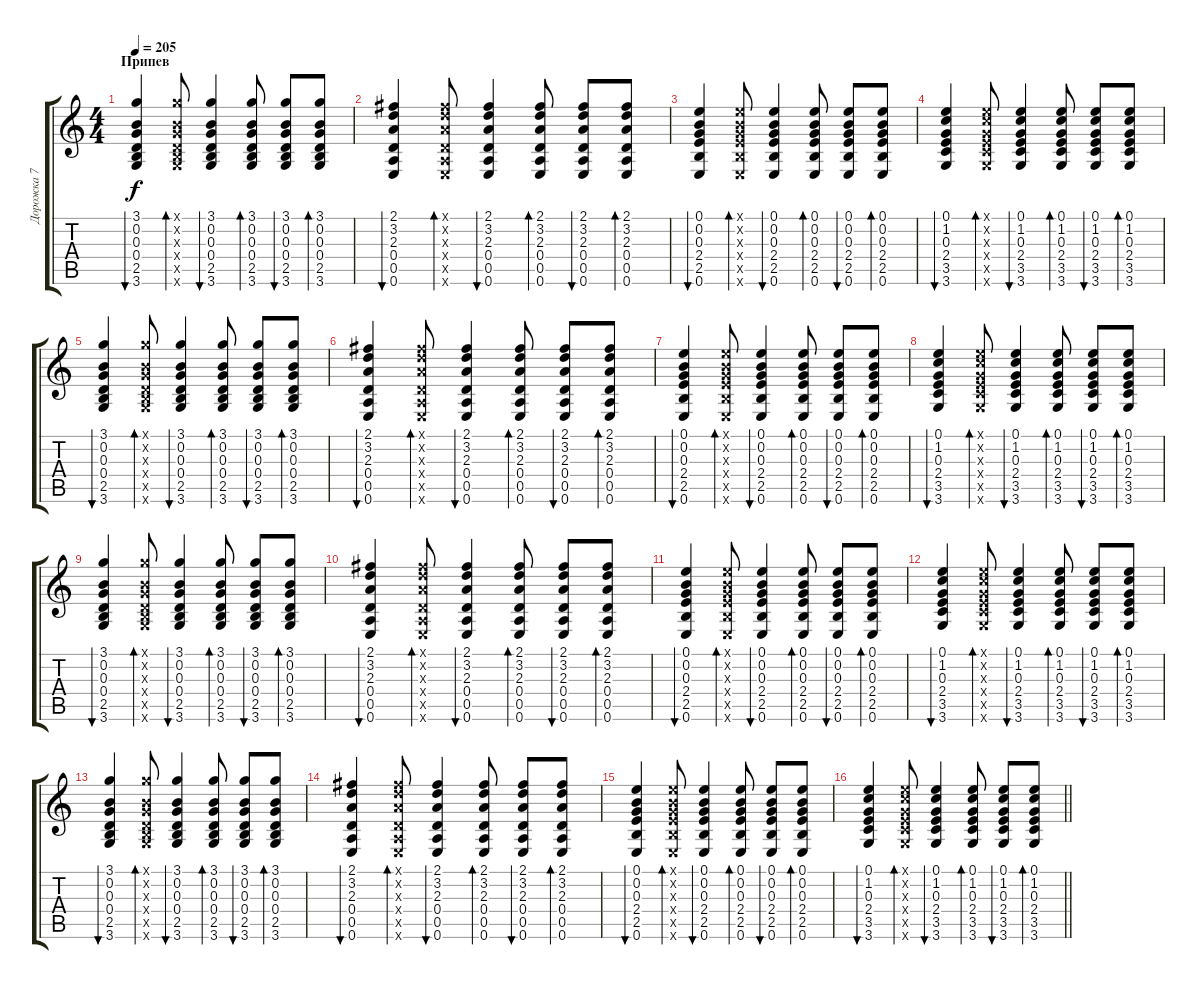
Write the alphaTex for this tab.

\track ("Дорожка 7" "Дорожка 7") {instrument acousticguitarsteel}
\staff {score tabs}
\tuning (E4 B3 G3 D3 A2 E2) {hide}
\ts (4 4)
\section ("" "Припев")
\tempo 205
\clef g2
\ks c
(3.1 0.2 0.3 0.4 2.5 3.6).4{bu 60 dy f} (3.1{x} 0.2{x} 0.3{x} 0.4{x} 2.5{x} 3.6{x}).8{bd 60} (3.1 0.2 0.3 0.4 2.5 3.6).4{bu 60} (3.1 0.2 0.3 0.4 2.5 3.6).8{bd 60} (3.1 0.2 0.3 0.4 2.5 3.6).8{bu 60} (3.1 0.2 0.3 0.4 2.5 3.6).8{bd 60} |
(2.1 3.2 2.3 0.4 0.5 0.6).4{bu 60} (2.1{x} 3.2{x} 2.3{x} 0.4{x} 0.5{x} 0.6{x}).8{bd 60} (2.1 3.2 2.3 0.4 0.5 0.6).4{bu 60} (2.1 3.2 2.3 0.4 0.5 0.6).8{bd 60} (2.1 3.2 2.3 0.4 0.5 0.6).8{bu 60} (2.1 3.2 2.3 0.4 0.5 0.6).8{bd 60} |
(0.1 0.2 0.3 2.4 2.5 0.6).4{bu 60} (0.1{x} 0.2{x} 0.3{x} 2.4{x} 2.5{x} 0.6{x}).8{bd 60} (0.1 0.2 0.3 2.4 2.5 0.6).4{bu 60} (0.1 0.2 0.3 2.4 2.5 0.6).8{bd 60} (0.1 0.2 0.3 2.4 2.5 0.6).8{bu 60} (0.1 0.2 0.3 2.4 2.5 0.6).8{bd 60} |
(0.1 1.2 0.3 2.4 3.5 3.6).4{bu 60} (0.1{x} 1.2{x} 0.3{x} 2.4{x} 3.5{x} 3.6{x}).8{bd 60} (0.1 1.2 0.3 2.4 3.5 3.6).4{bu 60} (0.1 1.2 0.3 2.4 3.5 3.6).8{bd 60} (0.1 1.2 0.3 2.4 3.5 3.6).8{bu 60} (0.1 1.2 0.3 2.4 3.5 3.6).8{bd 60} |
(3.1 0.2 0.3 0.4 2.5 3.6).4{bu 60} (3.1{x} 0.2{x} 0.3{x} 0.4{x} 2.5{x} 3.6{x}).8{bd 60} (3.1 0.2 0.3 0.4 2.5 3.6).4{bu 60} (3.1 0.2 0.3 0.4 2.5 3.6).8{bd 60} (3.1 0.2 0.3 0.4 2.5 3.6).8{bu 60} (3.1 0.2 0.3 0.4 2.5 3.6).8{bd 60} |
(2.1 3.2 2.3 0.4 0.5 0.6).4{bu 60} (2.1{x} 3.2{x} 2.3{x} 0.4{x} 0.5{x} 0.6{x}).8{bd 60} (2.1 3.2 2.3 0.4 0.5 0.6).4{bu 60} (2.1 3.2 2.3 0.4 0.5 0.6).8{bd 60} (2.1 3.2 2.3 0.4 0.5 0.6).8{bu 60} (2.1 3.2 2.3 0.4 0.5 0.6).8{bd 60} |
(0.1 0.2 0.3 2.4 2.5 0.6).4{bu 60} (0.1{x} 0.2{x} 0.3{x} 2.4{x} 2.5{x} 0.6{x}).8{bd 60} (0.1 0.2 0.3 2.4 2.5 0.6).4{bu 60} (0.1 0.2 0.3 2.4 2.5 0.6).8{bd 60} (0.1 0.2 0.3 2.4 2.5 0.6).8{bu 60} (0.1 0.2 0.3 2.4 2.5 0.6).8{bd 60} |
(0.1 1.2 0.3 2.4 3.5 3.6).4{bu 60} (0.1{x} 1.2{x} 0.3{x} 2.4{x} 3.5{x} 3.6{x}).8{bd 60} (0.1 1.2 0.3 2.4 3.5 3.6).4{bu 60} (0.1 1.2 0.3 2.4 3.5 3.6).8{bd 60} (0.1 1.2 0.3 2.4 3.5 3.6).8{bu 60} (0.1 1.2 0.3 2.4 3.5 3.6).8{bd 60} |
(3.1 0.2 0.3 0.4 2.5 3.6).4{bu 60} (3.1{x} 0.2{x} 0.3{x} 0.4{x} 2.5{x} 3.6{x}).8{bd 60} (3.1 0.2 0.3 0.4 2.5 3.6).4{bu 60} (3.1 0.2 0.3 0.4 2.5 3.6).8{bd 60} (3.1 0.2 0.3 0.4 2.5 3.6).8{bu 60} (3.1 0.2 0.3 0.4 2.5 3.6).8{bd 60} |
(2.1 3.2 2.3 0.4 0.5 0.6).4{bu 60} (2.1{x} 3.2{x} 2.3{x} 0.4{x} 0.5{x} 0.6{x}).8{bd 60} (2.1 3.2 2.3 0.4 0.5 0.6).4{bu 60} (2.1 3.2 2.3 0.4 0.5 0.6).8{bd 60} (2.1 3.2 2.3 0.4 0.5 0.6).8{bu 60} (2.1 3.2 2.3 0.4 0.5 0.6).8{bd 60} |
(0.1 0.2 0.3 2.4 2.5 0.6).4{bu 60} (0.1{x} 0.2{x} 0.3{x} 2.4{x} 2.5{x} 0.6{x}).8{bd 60} (0.1 0.2 0.3 2.4 2.5 0.6).4{bu 60} (0.1 0.2 0.3 2.4 2.5 0.6).8{bd 60} (0.1 0.2 0.3 2.4 2.5 0.6).8{bu 60} (0.1 0.2 0.3 2.4 2.5 0.6).8{bd 60} |
(0.1 1.2 0.3 2.4 3.5 3.6).4{bu 60} (0.1{x} 1.2{x} 0.3{x} 2.4{x} 3.5{x} 3.6{x}).8{bd 60} (0.1 1.2 0.3 2.4 3.5 3.6).4{bu 60} (0.1 1.2 0.3 2.4 3.5 3.6).8{bd 60} (0.1 1.2 0.3 2.4 3.5 3.6).8{bu 60} (0.1 1.2 0.3 2.4 3.5 3.6).8{bd 60} |
(3.1 0.2 0.3 0.4 2.5 3.6).4{bu 60} (3.1{x} 0.2{x} 0.3{x} 0.4{x} 2.5{x} 3.6{x}).8{bd 60} (3.1 0.2 0.3 0.4 2.5 3.6).4{bu 60} (3.1 0.2 0.3 0.4 2.5 3.6).8{bd 60} (3.1 0.2 0.3 0.4 2.5 3.6).8{bu 60} (3.1 0.2 0.3 0.4 2.5 3.6).8{bd 60} |
(2.1 3.2 2.3 0.4 0.5 0.6).4{bu 60} (2.1{x} 3.2{x} 2.3{x} 0.4{x} 0.5{x} 0.6{x}).8{bd 60} (2.1 3.2 2.3 0.4 0.5 0.6).4{bu 60} (2.1 3.2 2.3 0.4 0.5 0.6).8{bd 60} (2.1 3.2 2.3 0.4 0.5 0.6).8{bu 60} (2.1 3.2 2.3 0.4 0.5 0.6).8{bd 60} |
(0.1 0.2 0.3 2.4 2.5 0.6).4{bu 60} (0.1{x} 0.2{x} 0.3{x} 2.4{x} 2.5{x} 0.6{x}).8{bd 60} (0.1 0.2 0.3 2.4 2.5 0.6).4{bu 60} (0.1 0.2 0.3 2.4 2.5 0.6).8{bd 60} (0.1 0.2 0.3 2.4 2.5 0.6).8{bu 60} (0.1 0.2 0.3 2.4 2.5 0.6).8{bd 60} |
\barLineRight lightlight
(0.1 1.2 0.3 2.4 3.5 3.6).4{bu 60} (0.1{x} 1.2{x} 0.3{x} 2.4{x} 3.5{x} 3.6{x}).8{bd 60} (0.1 1.2 0.3 2.4 3.5 3.6).4{bu 60} (0.1 1.2 0.3 2.4 3.5 3.6).8{bd 60} (0.1 1.2 0.3 2.4 3.5 3.6).8{bu 60} (0.1 1.2 0.3 2.4 3.5 3.6).8{bd 60}
